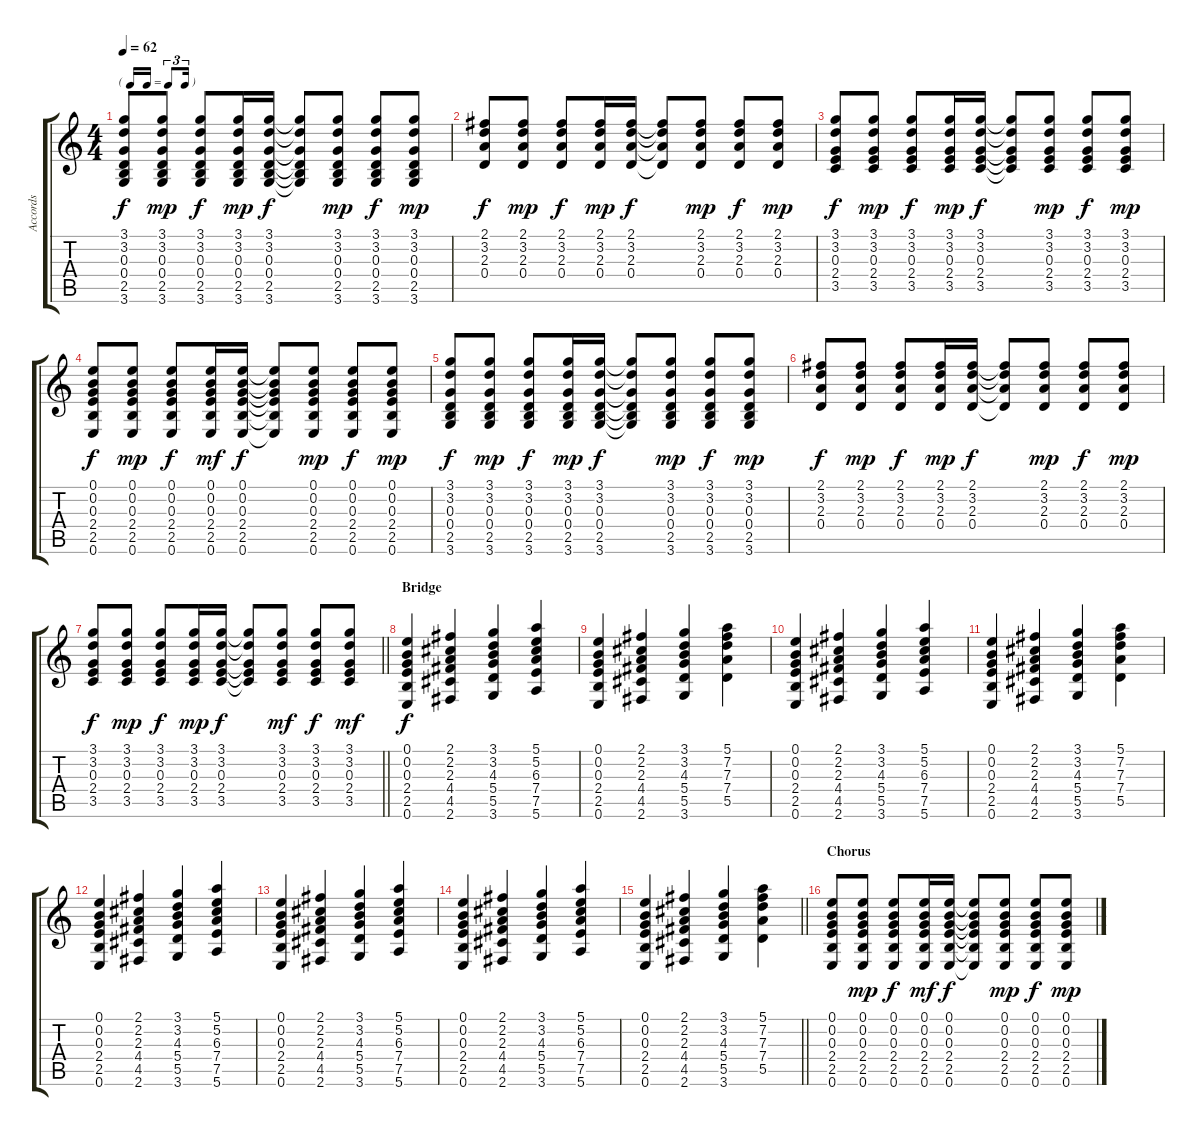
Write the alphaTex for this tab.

\track ("Accords" "Accords") {instrument acousticguitarsteel}
\staff {score tabs}
\tuning (E4 B3 G3 D3 A2 E2) {hide}
\ts (4 4)
\tf triplet16th
\tempo 62
\clef g2
\ks c
(3.1 3.2 0.3 0.4 2.5 3.6).8{dy f} (3.1 3.2 0.3 0.4 2.5 3.6).8{dy mp} (3.1 3.2 0.3 0.4 2.5 3.6).8{dy f} (3.1 3.2 0.3 0.4 2.5 3.6).16{dy mp} (3.1 3.2 0.3 0.4 2.5 3.6).16{dy f} (3.1{t} 3.2{t} 0.3{t} 0.4{t} 2.5{t} 3.6{t}).8 (3.1 3.2 0.3 0.4 2.5 3.6).8{dy mp} (3.1 3.2 0.3 0.4 2.5 3.6).8{dy f} (3.1 3.2 0.3 0.4 2.5 3.6).8{dy mp} |
(2.1 3.2 2.3 0.4).8{dy f} (2.1 3.2 2.3 0.4).8{dy mp} (2.1 3.2 2.3 0.4).8{dy f} (2.1 3.2 2.3 0.4).16{dy mp} (2.1 3.2 2.3 0.4).16{dy f} (2.1{t} 3.2{t} 2.3{t} 0.4{t}).8 (2.1 3.2 2.3 0.4).8{dy mp} (2.1 3.2 2.3 0.4).8{dy f} (2.1 3.2 2.3 0.4).8{dy mp} |
(3.1 3.2 0.3 2.4 3.5).8{dy f} (3.1 3.2 0.3 2.4 3.5).8{dy mp} (3.1 3.2 0.3 2.4 3.5).8{dy f} (3.1 3.2 0.3 2.4 3.5).16{dy mp} (3.1 3.2 0.3 2.4 3.5).16{dy f} (3.1{t} 3.2{t} 0.3{t} 2.4{t} 3.5{t}).8 (3.1 3.2 0.3 2.4 3.5).8{dy mp} (3.1 3.2 0.3 2.4 3.5).8{dy f} (3.1 3.2 0.3 2.4 3.5).8{dy mp} |
(0.1 0.2 0.3 2.4 2.5 0.6).8{dy f} (0.1 0.2 0.3 2.4 2.5 0.6).8{dy mp} (0.1 0.2 0.3 2.4 2.5 0.6).8{dy f} (0.1 0.2 0.3 2.4 2.5 0.6).16{dy mf} (0.1 0.2 0.3 2.4 2.5 0.6).16{dy f} (0.1{t} 0.2{t} 0.3{t} 2.4{t} 2.5{t} 0.6{t}).8 (0.1 0.2 0.3 2.4 2.5 0.6).8{dy mp} (0.1 0.2 0.3 2.4 2.5 0.6).8{dy f} (0.1 0.2 0.3 2.4 2.5 0.6).8{dy mp} |
(3.1 3.2 0.3 0.4 2.5 3.6).8{dy f} (3.1 3.2 0.3 0.4 2.5 3.6).8{dy mp} (3.1 3.2 0.3 0.4 2.5 3.6).8{dy f} (3.1 3.2 0.3 0.4 2.5 3.6).16{dy mp} (3.1 3.2 0.3 0.4 2.5 3.6).16{dy f} (3.1{t} 3.2{t} 0.3{t} 0.4{t} 2.5{t} 3.6{t}).8 (3.1 3.2 0.3 0.4 2.5 3.6).8{dy mp} (3.1 3.2 0.3 0.4 2.5 3.6).8{dy f} (3.1 3.2 0.3 0.4 2.5 3.6).8{dy mp} |
(2.1 3.2 2.3 0.4).8{dy f} (2.1 3.2 2.3 0.4).8{dy mp} (2.1 3.2 2.3 0.4).8{dy f} (2.1 3.2 2.3 0.4).16{dy mp} (2.1 3.2 2.3 0.4).16{dy f} (2.1{t} 3.2{t} 2.3{t} 0.4{t}).8 (2.1 3.2 2.3 0.4).8{dy mp} (2.1 3.2 2.3 0.4).8{dy f} (2.1 3.2 2.3 0.4).8{dy mp} |
\barLineRight lightlight
(3.1 3.2 0.3 2.4 3.5).8{dy f} (3.1 3.2 0.3 2.4 3.5).8{dy mp} (3.1 3.2 0.3 2.4 3.5).8{dy f} (3.1 3.2 0.3 2.4 3.5).16{dy mp} (3.1 3.2 0.3 2.4 3.5).16{dy f} (3.1{t} 3.2{t} 0.3{t} 2.4{t} 3.5{t}).8 (3.1 3.2 0.3 2.4 3.5).8{dy mf} (3.1 3.2 0.3 2.4 3.5).8{dy f} (3.1 3.2 0.3 2.4 3.5).8{dy mf} |
\section ("" "Bridge")
(0.1 0.2 0.3 2.4 2.5 0.6).4{dy f} (2.1 2.2 2.3 4.4 4.5 2.6).4 (3.1 3.2 4.3 5.4 5.5 3.6).4 (5.1 5.2 6.3 7.4 7.5 5.6).4 |
(0.1 0.2 0.3 2.4 2.5 0.6).4 (2.1 2.2 2.3 4.4 4.5 2.6).4 (3.1 3.2 4.3 5.4 5.5 3.6).4 (5.1 7.2 7.3 7.4 5.5).4 |
(0.1 0.2 0.3 2.4 2.5 0.6).4 (2.1 2.2 2.3 4.4 4.5 2.6).4 (3.1 3.2 4.3 5.4 5.5 3.6).4 (5.1 5.2 6.3 7.4 7.5 5.6).4 |
(0.1 0.2 0.3 2.4 2.5 0.6).4 (2.1 2.2 2.3 4.4 4.5 2.6).4 (3.1 3.2 4.3 5.4 5.5 3.6).4 (5.1 7.2 7.3 7.4 5.5).4 |
(0.1 0.2 0.3 2.4 2.5 0.6).4 (2.1 2.2 2.3 4.4 4.5 2.6).4 (3.1 3.2 4.3 5.4 5.5 3.6).4 (5.1 5.2 6.3 7.4 7.5 5.6).4 |
(0.1 0.2 0.3 2.4 2.5 0.6).4 (2.1 2.2 2.3 4.4 4.5 2.6).4 (3.1 3.2 4.3 5.4 5.5 3.6).4 (5.1 5.2 6.3 7.4 7.5 5.6).4 |
(0.1 0.2 0.3 2.4 2.5 0.6).4 (2.1 2.2 2.3 4.4 4.5 2.6).4 (3.1 3.2 4.3 5.4 5.5 3.6).4 (5.1 5.2 6.3 7.4 7.5 5.6).4 |
\barLineRight lightlight
(0.1 0.2 0.3 2.4 2.5 0.6).4 (2.1 2.2 2.3 4.4 4.5 2.6).4 (3.1 3.2 4.3 5.4 5.5 3.6).4 (5.1 7.2 7.3 7.4 5.5).4 |
\section ("" "Chorus")
(0.1 0.2 0.3 2.4 2.5 0.6).8 (0.1 0.2 0.3 2.4 2.5 0.6).8{dy mp} (0.1 0.2 0.3 2.4 2.5 0.6).8{dy f} (0.1 0.2 0.3 2.4 2.5 0.6).16{dy mf} (0.1 0.2 0.3 2.4 2.5 0.6).16{dy f} (0.1{t} 0.2{t} 0.3{t} 2.4{t} 2.5{t} 0.6{t}).8 (0.1 0.2 0.3 2.4 2.5 0.6).8{dy mp} (0.1 0.2 0.3 2.4 2.5 0.6).8{dy f} (0.1 0.2 0.3 2.4 2.5 0.6).8{dy mp}
